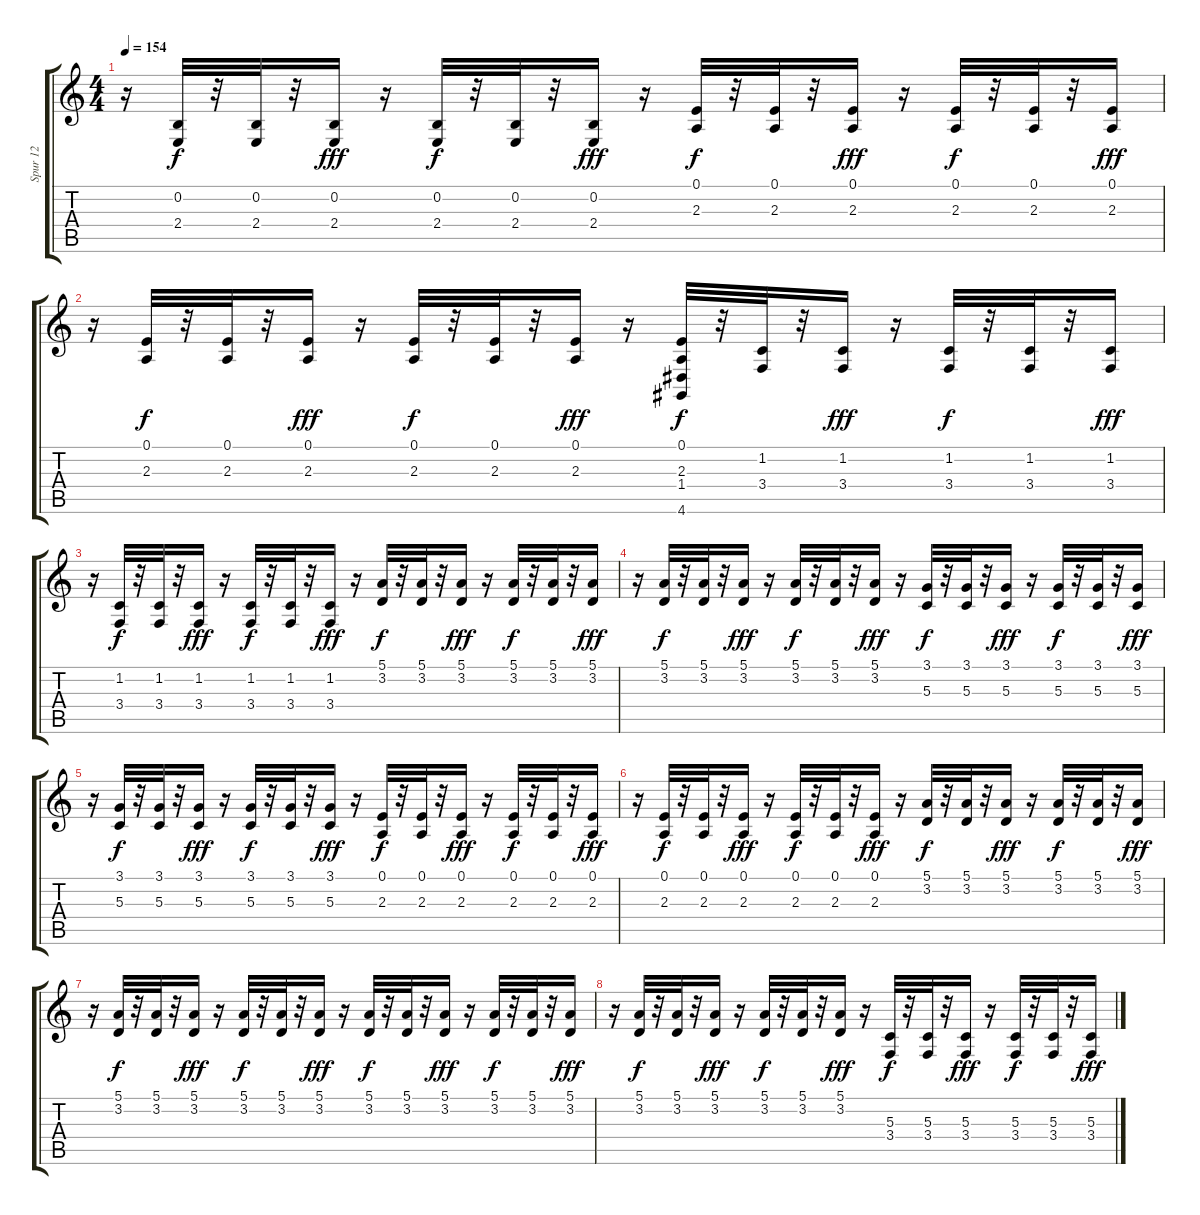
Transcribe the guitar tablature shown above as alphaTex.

\track ("Spur 12" "Spur 12") {instrument lead2sawtooth}
\staff {score tabs}
\tuning (E4 B3 G3 D3 A2 E2) {hide}
\ts (4 4)
\tempo 154
\clef g2
\ks c
r.16{dy fff} (0.2 2.4).32{dy f} r.32 (0.2 2.4).32 r.32 (0.2 2.4).16{dy fff} r.16 (0.2 2.4).32{dy f} r.32 (0.2 2.4).32 r.32 (0.2 2.4).16{dy fff} r.16 (0.1 2.3).32{dy f} r.32 (0.1 2.3).32 r.32 (0.1 2.3).16{dy fff} r.16 (0.1 2.3).32{dy f} r.32 (0.1 2.3).32 r.32 (0.1 2.3).16{dy fff} |
r.16 (0.1 2.3).32{dy f} r.32 (0.1 2.3).32 r.32 (0.1 2.3).16{dy fff} r.16 (0.1 2.3).32{dy f} r.32 (0.1 2.3).32 r.32 (0.1 2.3).16{dy fff} r.16 (0.1 2.3 1.4 4.6).32{dy f} r.32 (1.2 3.4).32 r.32 (1.2 3.4).16{dy fff} r.16 (1.2 3.4).32{dy f} r.32 (1.2 3.4).32 r.32 (1.2 3.4).16{dy fff} |
r.16 (1.2 3.4).32{dy f} r.32 (1.2 3.4).32 r.32 (1.2 3.4).16{dy fff} r.16 (1.2 3.4).32{dy f} r.32 (1.2 3.4).32 r.32 (1.2 3.4).16{dy fff} r.16 (5.1 3.2).32{dy f} r.32 (5.1 3.2).32 r.32 (5.1 3.2).16{dy fff} r.16 (5.1 3.2).32{dy f} r.32 (5.1 3.2).32 r.32 (5.1 3.2).16{dy fff} |
r.16 (5.1 3.2).32{dy f} r.32 (5.1 3.2).32 r.32 (5.1 3.2).16{dy fff} r.16 (5.1 3.2).32{dy f} r.32 (5.1 3.2).32 r.32 (5.1 3.2).16{dy fff} r.16 (3.1 5.3).32{dy f} r.32 (3.1 5.3).32 r.32 (3.1 5.3).16{dy fff} r.16 (3.1 5.3).32{dy f} r.32 (3.1 5.3).32 r.32 (3.1 5.3).16{dy fff} |
r.16 (3.1 5.3).32{dy f} r.32 (3.1 5.3).32 r.32 (3.1 5.3).16{dy fff} r.16 (3.1 5.3).32{dy f} r.32 (3.1 5.3).32 r.32 (3.1 5.3).16{dy fff} r.16 (0.1 2.3).32{dy f} r.32 (0.1 2.3).32 r.32 (0.1 2.3).16{dy fff} r.16 (0.1 2.3).32{dy f} r.32 (0.1 2.3).32 r.32 (0.1 2.3).16{dy fff} |
r.16 (0.1 2.3).32{dy f} r.32 (0.1 2.3).32 r.32 (0.1 2.3).16{dy fff} r.16 (0.1 2.3).32{dy f} r.32 (0.1 2.3).32 r.32 (0.1 2.3).16{dy fff} r.16 (5.1 3.2).32{dy f} r.32 (5.1 3.2).32 r.32 (5.1 3.2).16{dy fff} r.16 (5.1 3.2).32{dy f} r.32 (5.1 3.2).32 r.32 (5.1 3.2).16{dy fff} |
r.16 (5.1 3.2).32{dy f} r.32 (5.1 3.2).32 r.32 (5.1 3.2).16{dy fff} r.16 (5.1 3.2).32{dy f} r.32 (5.1 3.2).32 r.32 (5.1 3.2).16{dy fff} r.16 (5.1 3.2).32{dy f} r.32 (5.1 3.2).32 r.32 (5.1 3.2).16{dy fff} r.16 (5.1 3.2).32{dy f} r.32 (5.1 3.2).32 r.32 (5.1 3.2).16{dy fff} |
r.16 (5.1 3.2).32{dy f} r.32 (5.1 3.2).32 r.32 (5.1 3.2).16{dy fff} r.16 (5.1 3.2).32{dy f} r.32 (5.1 3.2).32 r.32 (5.1 3.2).16{dy fff} r.16 (5.3 3.4).32{dy f} r.32 (5.3 3.4).32 r.32 (5.3 3.4).16{dy fff} r.16 (5.3 3.4).32{dy f} r.32 (5.3 3.4).32 r.32 (5.3 3.4).16{dy fff}
